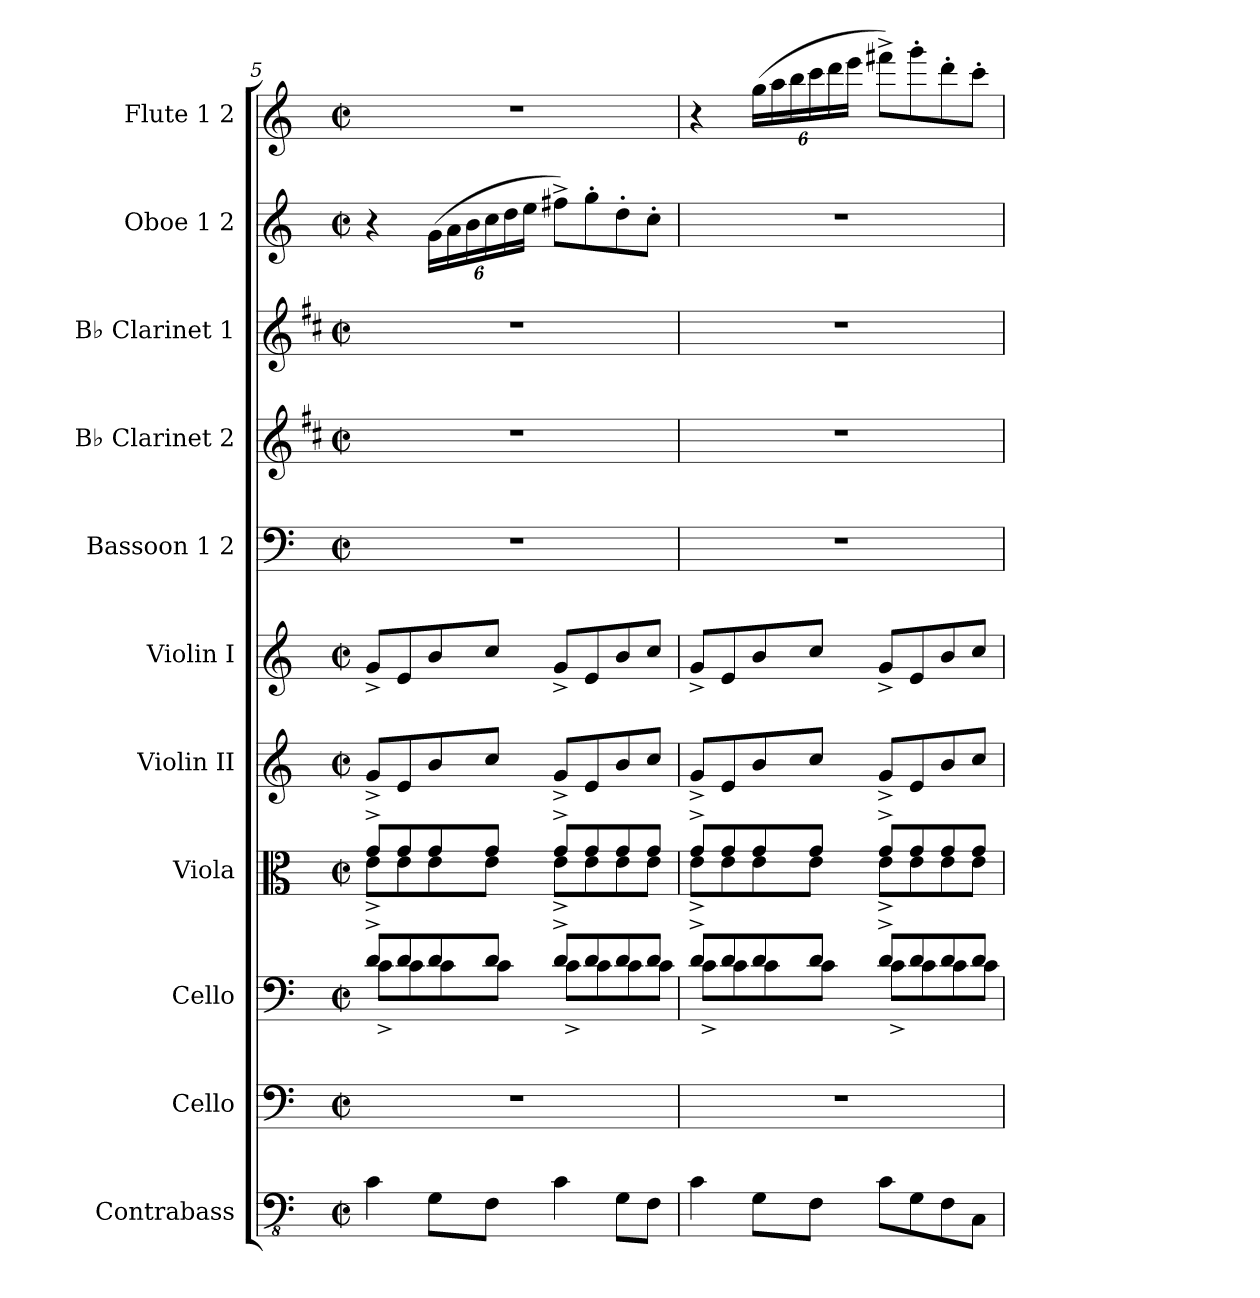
**kern	**kern	**kern	**kern	**kern	**kern	**kern	**kern	**kern	**kern	**kern
*part11	*part10	*part9	*part8	*part7	*part6	*part5	*part4	*part3	*part2	*part1
*staff11	*staff10	*staff9	*staff8	*staff7	*staff6	*staff5	*staff4	*staff3	*staff2	*staff1
*I"Contrabass	*I"Cello	*I"Cello	*I"Viola	*I"Violin II	*I"Violin I	*I"Bassoon 1               2	*I"B♭ Clarinet 2	*I"B♭ Clarinet 1	*I"Oboe 1           2	*I"Flute 1          2
*I'Cbs.	*I'Cl.	*I'Cl.	*I'Vla.	*I'Vln. 2	*I'Vln. I	*I'Bsn.	*I'Cl. 2	*I'Cl. 1	*I'Ob.	*I'Fl.
*clefFv4	*clefF4	*clefF4	*clefC3	*clefG2	*clefG2	*clefF4	*clefG2	*clefG2	*clefG2	*clefG2
*	*	*	*	*	*	*	*ITrd1c2	*ITrd1c2	*	*
*k[]	*k[]	*k[]	*k[]	*k[]	*k[]	*k[]	*k[]	*k[]	*k[]	*k[]
*M2/2	*M2/2	*M2/2	*M2/2	*M2/2	*M2/2	*M2/2	*M2/2	*M2/2	*M2/2	*M2/2
*met(c|)	*met(c|)	*met(c|)	*met(c|)	*met(c|)	*met(c|)	*met(c|)	*met(c|)	*met(c|)	*met(c|)	*met(c|)
=5	=5	=5	=5	=5	=5	=5	=5	=5	=5	=5
*	*	*^	*^	*	*	*	*	*	*	*
4C\	1r	8d^/L	8c^\L	8g^/L	8e^\L	8g^/L	8g^/L	1r	1r	1r	4r	1r
.	.	8d/	8c\	8g/	8e\	8e/	8e/	.	.	.	.	.
*	*	*	*	*	*	*	*	*	*	*	*Xbrackettup	*
8GG\L	.	8d/	8c\	8g/	8e\	8b/	8b/	.	.	.	(24g\LL	.
.	.	.	.	.	.	.	.	.	.	.	24a\	.
.	.	.	.	.	.	.	.	.	.	.	24b\	.
8FF\J	.	8d/J	8c\J	8g/J	8e\J	8cc/J	8cc/J	.	.	.	24cc\	.
.	.	.	.	.	.	.	.	.	.	.	24dd\	.
.	.	.	.	.	.	.	.	.	.	.	24ee\JJ	.
4C\	.	8d^/L	8c^\L	8g^/L	8e^\L	8g^/L	8g^/L	.	.	.	8ff#X^\L)	.
.	.	8d/	8c\	8g/	8e\	8e/	8e/	.	.	.	8gg'\	.
8GG\L	.	8d/	8c\	8g/	8e\	8b/	8b/	.	.	.	8dd'\	.
8FF\J	.	8d/J	8c\J	8g/J	8e\J	8cc/J	8cc/J	.	.	.	8cc'\J	.
=6	=6	=6	=6	=6	=6	=6	=6	=6	=6	=6	=6	=6
4C\	1r	8d^/L	8c^\L	8g^/L	8e^\L	8g^/L	8g^/L	1r	1r	1r	1r	4r
.	.	8d/	8c\	8g/	8e\	8e/	8e/	.	.	.	.	.
*	*	*	*	*	*	*	*	*	*	*	*	*Xbrackettup
8GG\L	.	8d/	8c\	8g/	8e\	8b/	8b/	.	.	.	.	(24gg\LL
.	.	.	.	.	.	.	.	.	.	.	.	24aa\
.	.	.	.	.	.	.	.	.	.	.	.	24bb\
8FF\J	.	8d/J	8c\J	8g/J	8e\J	8cc/J	8cc/J	.	.	.	.	24ccc\
.	.	.	.	.	.	.	.	.	.	.	.	24ddd\
.	.	.	.	.	.	.	.	.	.	.	.	24eee\JJ
8C\L	.	8d^/L	8c^\L	8g^/L	8e^\L	8g^/L	8g^/L	.	.	.	.	8fff#X^\L)
8GG\	.	8d/	8c\	8g/	8e\	8e/	8e/	.	.	.	.	8ggg'\
8FF\	.	8d/	8c\	8g/	8e\	8b/	8b/	.	.	.	.	8ddd'\
8CC\J	.	8d/J	8c\J	8g/J	8e\J	8cc/J	8cc/J	.	.	.	.	8ccc'\J
*	*	*v	*v	*	*	*	*	*	*	*	*	*
*	*	*	*v	*v	*	*	*	*	*	*	*
=	=	=	=	=	=	=	=	=	=	=
*-	*-	*-	*-	*-	*-	*-	*-	*-	*-	*-
